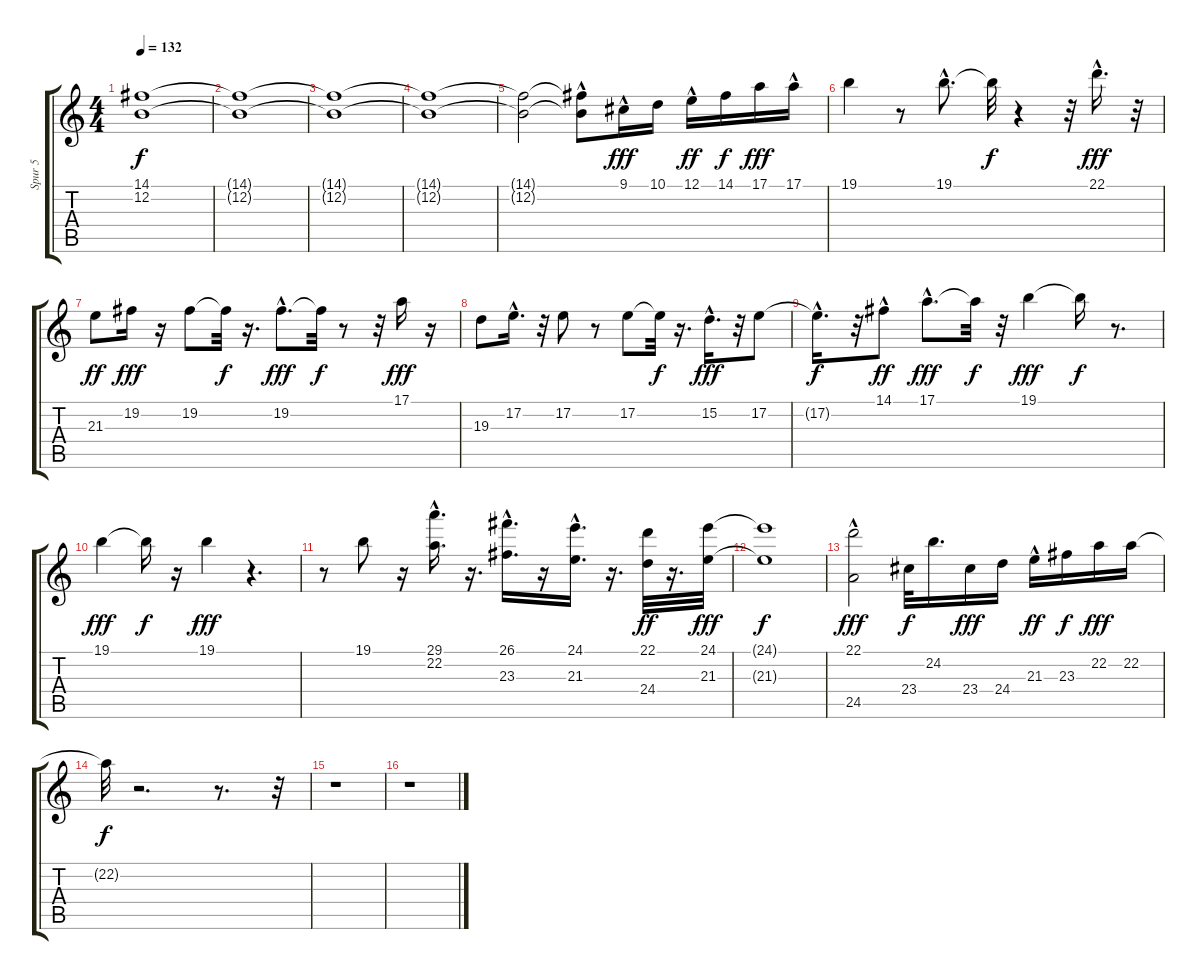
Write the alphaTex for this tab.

\track ("Spur 5" "Spur 5") {instrument stringensemble1}
\staff {score tabs}
\tuning (E4 B3 G3 D3 A2 E2) {hide}
\ts (4 4)
\tempo 132
\clef g2
\ks c
(14.1{t} 12.2{t}).1{dy f} |
(14.1{t} 12.2{t}).1 |
(14.1{t} 12.2{t}).1 |
(14.1{t} 12.2{t}).1 |
(14.1{t} 12.2{t}).2 (14.1{hac t} 12.2{hac t}).8 9.1{hac}.16{dy fff} 10.1.16 12.1{hac}.16{dy ff} 14.1.16{dy f} 17.1.16{dy fff} 17.1{hac}.16 |
19.1.4 r.8 19.1{hac}.8{d} 19.1{t}.32{dy f} r.4 r.32 22.1{hac}.16{d dy fff} r.32 |
21.3.8{dy ff} 19.2.16{dy fff} r.16 19.2.8 19.2{t}.32{dy f} r.16{d} 19.2{hac}.8{d dy fff} 19.2{t}.32{dy f} r.8 r.32 17.1.16{dy fff} r.16 |
19.3.8 17.2{hac}.16{d} r.32 17.2.8 r.8 17.2.8 17.2{t}.32{dy f} r.16{d} 15.2{hac}.16{d dy fff} r.32 17.2.8 |
17.2{hac t}.16{d dy f} r.32 14.1{hac}.8{dy ff} 17.1{hac}.8{d dy fff} 17.1{t}.32{dy f} r.32 19.1.4{dy fff} 19.1{t}.16{dy f} r.8{d} |
19.1.4{dy fff} 19.1{t}.16{dy f} r.16 19.1.4{dy fff} r.4{d} |
r.8 19.1.8 r.16 (29.1{hac} 22.2{hac}).16{d} r.16{d} (26.1{hac} 23.3{hac}).16{d} r.16 (24.1{hac} 21.3{hac}).16{d} r.16{d} (22.1 24.4).32{dy ff} r.16{d} (24.1 21.3).32{dy fff} |
(24.1{t} 21.3{t}).1{dy f} |
(22.1 24.5{hac}).2{dy fff} 23.4.32{dy f} 24.2.16{d} 23.4.16{dy fff} 24.4.16 21.3{hac}.16{dy ff} 23.3.16{dy f} 22.2.16{dy fff} 22.2.16 |
22.2{t}.32{dy f} r.2{d} r.8{d} r.32 |
r.1 |
r.1
